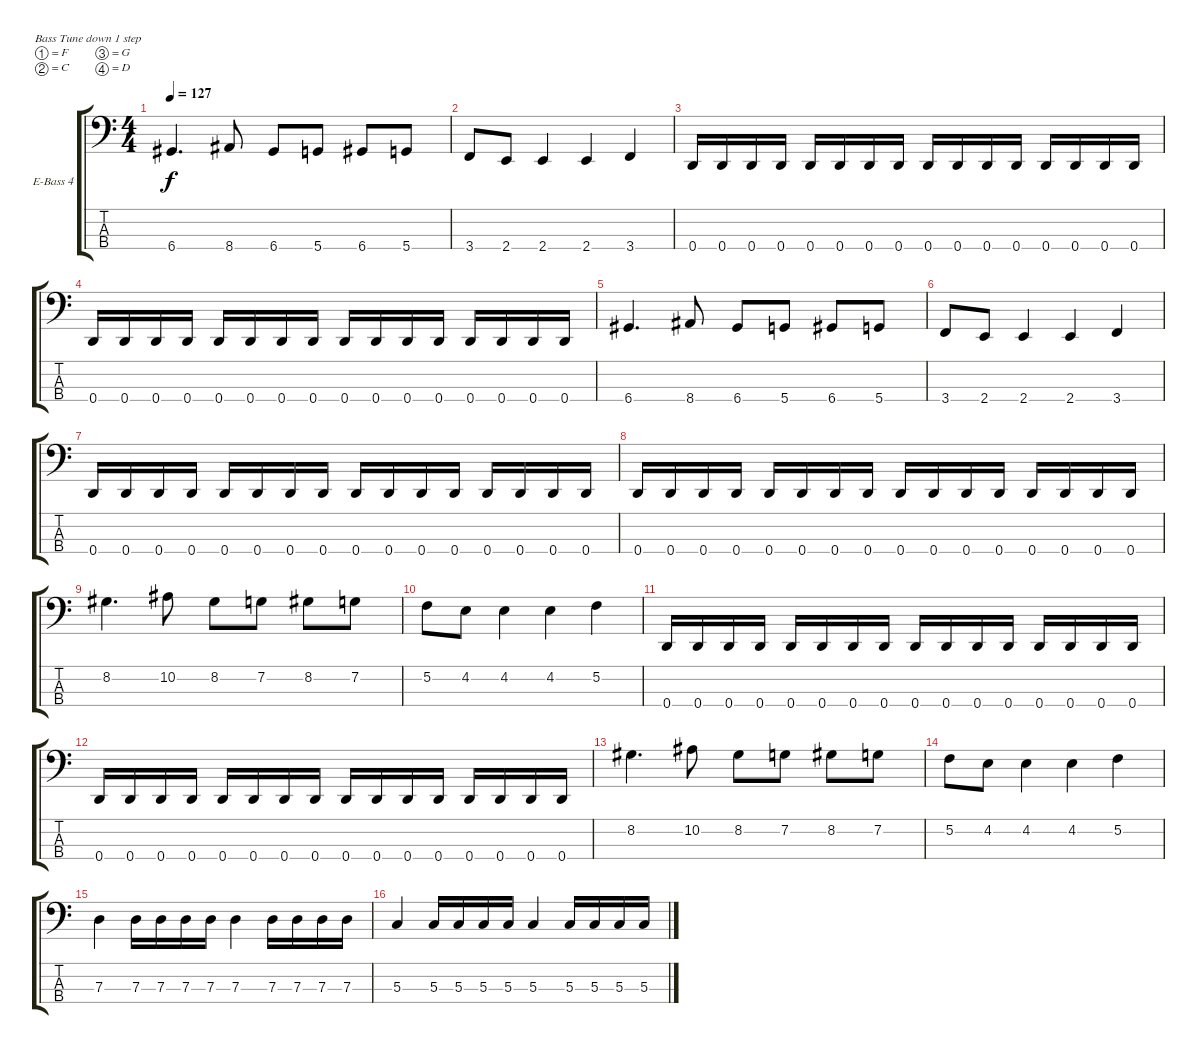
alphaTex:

\bracketExtendMode groupsimilarinstruments
\firstSystemTrackNameOrientation horizontal
\otherSystemsTrackNameOrientation horizontal
\track ("Bass (4 string)" "E-Bass 4") {instrument electricbassfinger}
\staff {score tabs}
\tuning (F2 C2 G1 D1)
\ts (4 4)
\tempo 127
\clef f4
\scale
0.333333
\ks c
6.4.4{d dy f} 8.4.8 6.4.8 5.4.8 6.4.8 5.4.8 |
\scale
0.333333 3.4.8 2.4.8 2.4.4 2.4.4 3.4.4 |
\scale
0.333333 0.4.16 0.4.16 0.4.16 0.4.16 0.4.16 0.4.16 0.4.16 0.4.16 0.4.16 0.4.16 0.4.16 0.4.16 0.4.16 0.4.16 0.4.16 0.4.16 |
\scale
0.333333 0.4.16 0.4.16 0.4.16 0.4.16 0.4.16 0.4.16 0.4.16 0.4.16 0.4.16 0.4.16 0.4.16 0.4.16 0.4.16 0.4.16 0.4.16 0.4.16 |
\scale
0.333333 6.4.4{d} 8.4.8 6.4.8 5.4.8 6.4.8 5.4.8 |
\scale
0.333333 3.4.8 2.4.8 2.4.4 2.4.4 3.4.4 |
\scale
0.333333 0.4.16 0.4.16 0.4.16 0.4.16 0.4.16 0.4.16 0.4.16 0.4.16 0.4.16 0.4.16 0.4.16 0.4.16 0.4.16 0.4.16 0.4.16 0.4.16 |
\scale
0.333333 0.4.16 0.4.16 0.4.16 0.4.16 0.4.16 0.4.16 0.4.16 0.4.16 0.4.16 0.4.16 0.4.16 0.4.16 0.4.16 0.4.16 0.4.16 0.4.16 |
\scale
0.333333 8.2.4{d} 10.2.8 8.2.8 7.2.8 8.2.8 7.2.8 |
\scale
0.333333 5.2.8 4.2.8 4.2.4 4.2.4 5.2.4 |
\scale
0.333333 0.4.16 0.4.16 0.4.16 0.4.16 0.4.16 0.4.16 0.4.16 0.4.16 0.4.16 0.4.16 0.4.16 0.4.16 0.4.16 0.4.16 0.4.16 0.4.16 |
\scale
0.333333 0.4.16 0.4.16 0.4.16 0.4.16 0.4.16 0.4.16 0.4.16 0.4.16 0.4.16 0.4.16 0.4.16 0.4.16 0.4.16 0.4.16 0.4.16 0.4.16 |
\scale
0.333333 8.2.4{d} 10.2.8 8.2.8 7.2.8 8.2.8 7.2.8 |
\scale
0.333333 5.2.8 4.2.8 4.2.4 4.2.4 5.2.4 |
\scale
0.333333 7.3.4 7.3.16 7.3.16 7.3.16 7.3.16 7.3.4 7.3.16 7.3.16 7.3.16 7.3.16 |
\scale
0.333333 5.3.4 5.3.16 5.3.16 5.3.16 5.3.16 5.3.4 5.3.16 5.3.16 5.3.16 5.3.16
